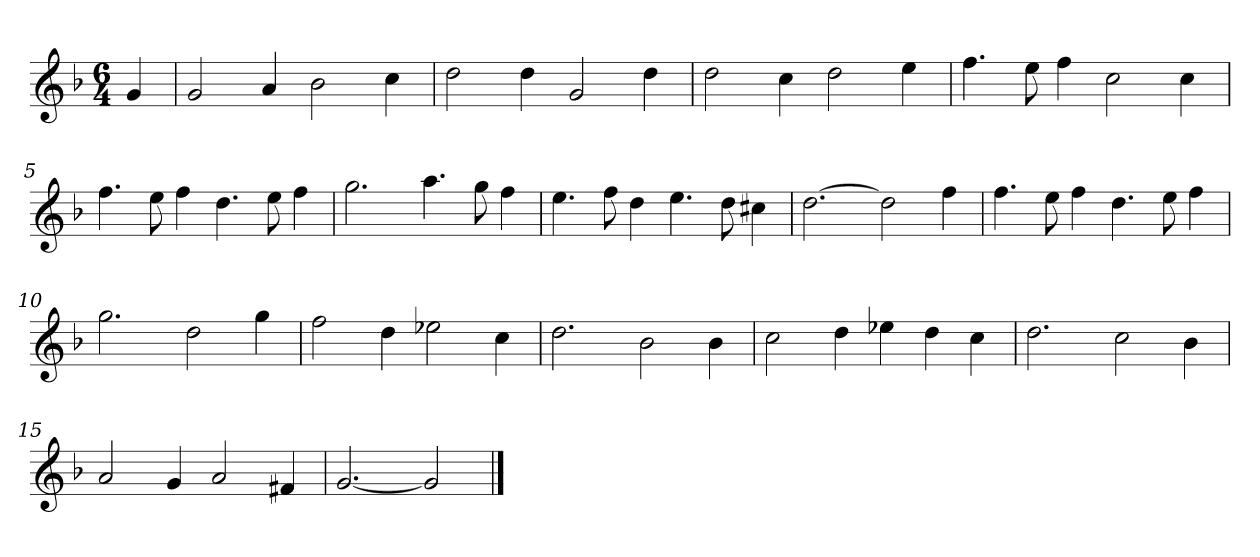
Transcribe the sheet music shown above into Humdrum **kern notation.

**kern
*part1
*staff1
*k[b-]
*M6/4
*MM120
=
4g
=1
2g
4a
2b-
4cc
=2
2dd
4dd
2g
4dd
=3
2dd
4cc
2dd
4ee
=4
4.ff
8ee
4ff
2cc
4cc
=5
4.ff
8ee
4ff
4.dd
8ee
4ff
=6
2.gg
4.aa
8gg
4ff
=7
4.ee
8ff
4dd
4.ee
8dd
4cc#X
=8
[2.dd
2dd]
4ff
=9
4.ff
8ee
4ff
4.dd
8ee
4ff
=10
2.gg
2dd
4gg
=11
2ff
4dd
2ee-X
4cc
=12
2.dd
2b-
4b-
=13
2cc
4dd
4ee-X
4dd
4cc
=14
2.dd
2cc
4b-
=15
2a
4g
2a
4f#X
=16
[2.g
2g]
==
*-
